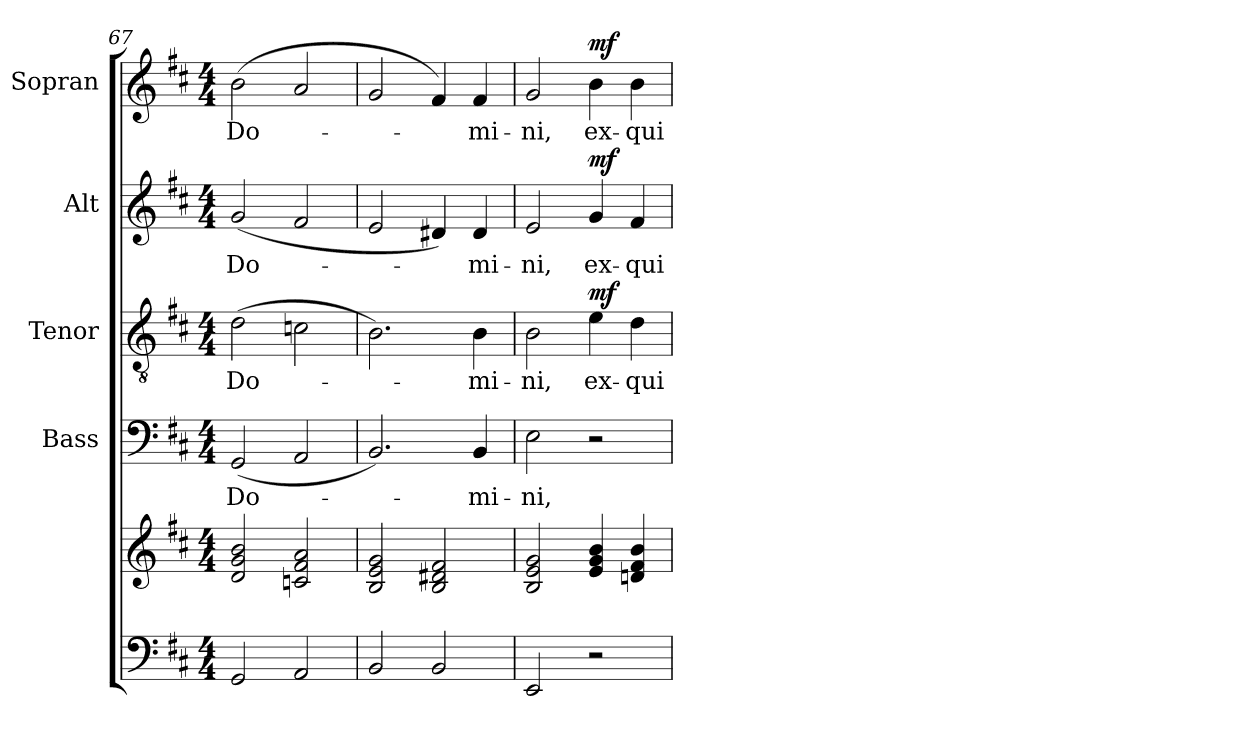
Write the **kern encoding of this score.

**kern	**kern	**kern	**text	**kern	**text	**dynam	**kern	**text	**dynam	**kern	**text	**dynam
*part5	*part5	*part4	*part4	*part3	*part3	*part3	*part2	*part2	*part2	*part1	*part1	*part1
*staff6	*staff5	*staff4	*staff4	*staff3	*staff3	*staff3	*staff2	*staff2	*staff2	*staff1	*staff1	*staff1
*	*	*I"Bass	*	*I"Tenor	*	*	*I"Alt	*	*	*I"Sopran	*	*
*	*	*I'B	*	*I'T	*	*	*I'A	*	*	*I'S	*	*
*clefF4	*clefG2	*clefF4	*	*clefGv2	*	*	*clefG2	*	*	*clefG2	*	*
*k[f#c#]	*k[f#c#]	*k[f#c#]	*	*k[f#c#]	*	*	*k[f#c#]	*	*	*k[f#c#]	*	*
*D:	*D:	*D:	*	*D:	*	*	*D:	*	*	*D:	*	*
*M4/4	*M4/4	*M4/4	*	*M4/4	*	*	*M4/4	*	*	*M4/4	*	*
=67	=67	=67	=67	=67	=67	=67	=67	=67	=67	=67	=67	=67
!	!	!	!LO:LY:b	!	!LO:LY:b	!	!	!LO:LY:b	!	!	!LO:LY:b	!
2GG/	2d/ 2g/ 2b/	(2GG/	Do-	(>2d\	Do-	.	(<2g/	Do-	.	(>2b\	Do-	.
2AA/	2cn/ 2f#/ 2a/	2AA/	.	2cn\	.	.	2f#/	.	.	2a/	.	.
=68	=68	=68	=68	=68	=68	=68	=68	=68	=68	=68	=68	=68
2BB/	2B/ 2e/ 2g/	2.BB/)	.	2.B\)	.	.	2e/	.	.	2g/	.	.
2BB/	2B/ 2d#X/ 2f#/	.	.	.	.	.	4d#X/)	.	.	4f#/)	.	.
!	!	!	!LO:LY:b	!	!LO:LY:b	!	!	!LO:LY:b	!	!	!LO:LY:b	!
.	.	4BB/	-mi-	4B\	-mi-	.	4d#/	-mi-	.	4f#/	-mi-	.
!!LO:PB:g=z
=69	=69	=69	=69	=69	=69	=69	=69	=69	=69	=69	=69	=69
!	!	!	!LO:LY:b	!	!LO:LY:b	!	!	!LO:LY:b	!	!	!LO:LY:b	!
2EE/	2B/ 2e/ 2g/	2E\	-ni,	2B\	-ni,	.	2e/	-ni,	.	2g/	-ni,	.
!	!	!	!	!	!LO:LY:b	!LO:DY:a	!	!LO:LY:b	!LO:DY:a	!	!LO:LY:b	!LO:DY:a
2r	4e/ 4g/ 4b/	2r	.	4e\	ex-	mf	4g/	ex-	mf	4b\	ex-	mf
!	!	!	!	!	!LO:LY:b	!	!	!LO:LY:b	!	!	!LO:LY:b	!
.	4dn/ 4f#/ 4b/	.	.	4d\	-qui-	.	4f#/	-qui-	.	4b\	-qui-	.
=	=	=	=	=	=	=	=	=	=	=	=	=
*-	*-	*-	*-	*-	*-	*-	*-	*-	*-	*-	*-	*-
